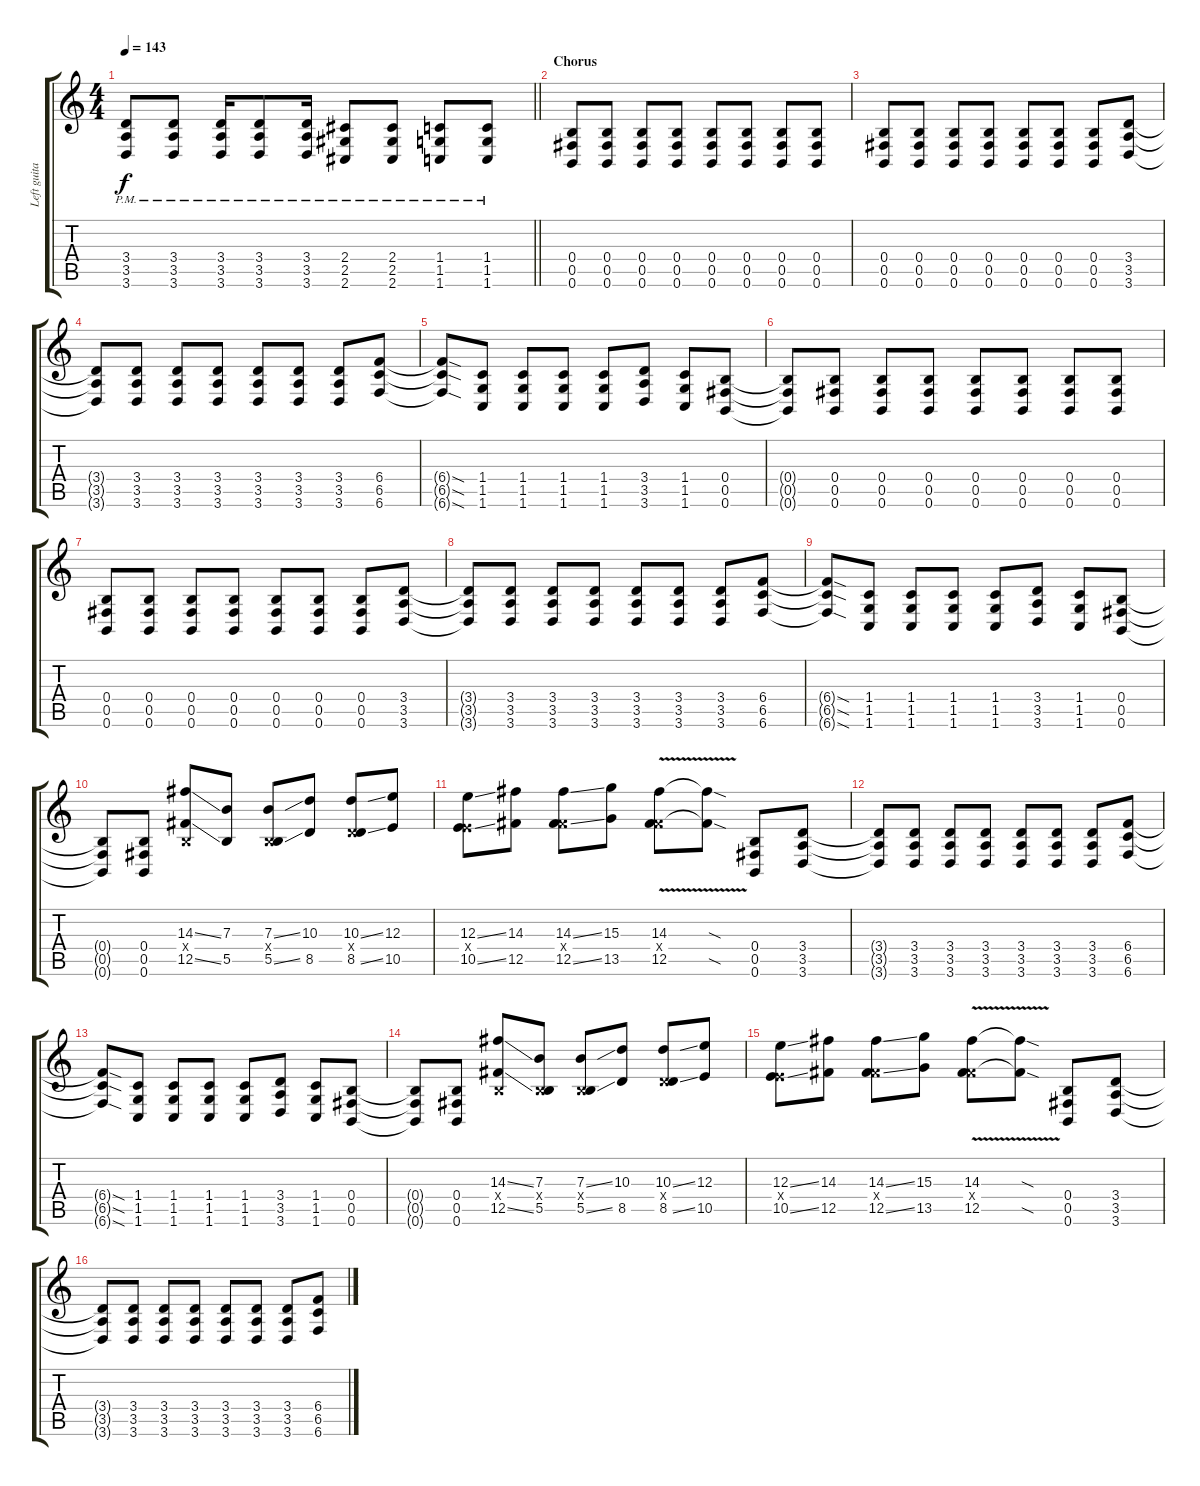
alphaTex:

\track ("Left guitar" "Left guita") {instrument overdrivenguitar}
\staff {score tabs}
\tuning (Db4 Ab3 E3 B2 Gb2 B1) {hide}
\ts (4 4)
\tempo 143
\clef g2
\barLineRight lightlight
\ks c
(3.4{pm} 3.5{pm} 3.6{pm}).8{dy f} (3.4{pm} 3.5{pm} 3.6{pm}).8 (3.4{pm} 3.5{pm} 3.6{pm}).16 (3.4{pm} 3.5{pm} 3.6{pm}).8 (3.4{pm} 3.5{pm} 3.6{pm}).16 (2.4{pm} 2.5{pm} 2.6{pm}).8 (2.4{pm} 2.5{pm} 2.6{pm}).8 (1.4{pm} 1.5{pm} 1.6{pm}).8 (1.4{pm} 1.5{pm} 1.6{pm}).8 |
\section ("" "Chorus")
(0.4 0.5 0.6).8 (0.4 0.5 0.6).8 (0.4 0.5 0.6).8 (0.4 0.5 0.6).8 (0.4 0.5 0.6).8 (0.4 0.5 0.6).8 (0.4 0.5 0.6).8 (0.4 0.5 0.6).8 |
(0.4 0.5 0.6).8 (0.4 0.5 0.6).8 (0.4 0.5 0.6).8 (0.4 0.5 0.6).8 (0.4 0.5 0.6).8 (0.4 0.5 0.6).8 (0.4 0.5 0.6).8 (3.4 3.5 3.6).8 |
(3.4{t} 3.5{t} 3.6{t}).8 (3.4 3.5 3.6).8 (3.4 3.5 3.6).8 (3.4 3.5 3.6).8 (3.4 3.5 3.6).8 (3.4 3.5 3.6).8 (3.4 3.5 3.6).8 (6.4 6.5 6.6).8 |
(6.4{sod t} 6.5{sod t} 6.6{sod t}).8 (1.4 1.5 1.6).8 (1.4 1.5 1.6).8 (1.4 1.5 1.6).8 (1.4 1.5 1.6).8 (3.4 3.5 3.6).8 (1.4 1.5 1.6).8 (0.4 0.5 0.6).8 |
(0.4{t} 0.5{t} 0.6{t}).8 (0.4 0.5 0.6).8 (0.4 0.5 0.6).8 (0.4 0.5 0.6).8 (0.4 0.5 0.6).8 (0.4 0.5 0.6).8 (0.4 0.5 0.6).8 (0.4 0.5 0.6).8 |
(0.4 0.5 0.6).8 (0.4 0.5 0.6).8 (0.4 0.5 0.6).8 (0.4 0.5 0.6).8 (0.4 0.5 0.6).8 (0.4 0.5 0.6).8 (0.4 0.5 0.6).8 (3.4 3.5 3.6).8 |
(3.4{t} 3.5{t} 3.6{t}).8 (3.4 3.5 3.6).8 (3.4 3.5 3.6).8 (3.4 3.5 3.6).8 (3.4 3.5 3.6).8 (3.4 3.5 3.6).8 (3.4 3.5 3.6).8 (6.4 6.5 6.6).8 |
(6.4{sod t} 6.5{sod t} 6.6{sod t}).8 (1.4 1.5 1.6).8 (1.4 1.5 1.6).8 (1.4 1.5 1.6).8 (1.4 1.5 1.6).8 (3.4 3.5 3.6).8 (1.4 1.5 1.6).8 (0.4 0.5 0.6).8 |
(0.4{t} 0.5{t} 0.6{t}).8 (0.4 0.5 0.6).8 (14.3{ss} 0.4{x} 12.5{ss}).8 (7.3 5.5).8 (7.3{ss} 0.4{x} 5.5{ss}).8 (10.3 8.5).8 (10.3{ss} 3.4{x} 8.5{ss}).8 (12.3 10.5).8 |
(12.3{ss} 5.4{x} 10.5{ss}).8 (14.3 12.5).8 (14.3{ss} 7.4{x} 12.5{ss}).8 (15.3 13.5).8 (14.3{v} 7.4{x} 12.5{v}).8 (14.3{sod t} 12.5{sod t}).8 (0.4 0.5 0.6).8 (3.4 3.5 3.6).8 |
(3.4{t} 3.5{t} 3.6{t}).8 (3.4 3.5 3.6).8 (3.4 3.5 3.6).8 (3.4 3.5 3.6).8 (3.4 3.5 3.6).8 (3.4 3.5 3.6).8 (3.4 3.5 3.6).8 (6.4 6.5 6.6).8 |
(6.4{sod t} 6.5{sod t} 6.6{sod t}).8 (1.4 1.5 1.6).8 (1.4 1.5 1.6).8 (1.4 1.5 1.6).8 (1.4 1.5 1.6).8 (3.4 3.5 3.6).8 (1.4 1.5 1.6).8 (0.4 0.5 0.6).8 |
(0.4{t} 0.5{t} 0.6{t}).8 (0.4 0.5 0.6).8 (14.3{ss} 0.4{x} 12.5{ss}).8 (7.3 0.4{x} 5.5).8 (7.3{ss} 0.4{x} 5.5{ss}).8 (10.3 8.5).8 (10.3{ss} 3.4{x} 8.5{ss}).8 (12.3 10.5).8 |
(12.3{ss} 5.4{x} 10.5{ss}).8 (14.3 12.5).8 (14.3{ss} 7.4{x} 12.5{ss}).8 (15.3 13.5).8 (14.3{v} 7.4{x} 12.5{v}).8 (14.3{sod t} 12.5{sod t}).8 (0.4 0.5 0.6).8 (3.4 3.5 3.6).8 |
(3.4{t} 3.5{t} 3.6{t}).8 (3.4 3.5 3.6).8 (3.4 3.5 3.6).8 (3.4 3.5 3.6).8 (3.4 3.5 3.6).8 (3.4 3.5 3.6).8 (3.4 3.5 3.6).8 (6.4 6.5 6.6).8
